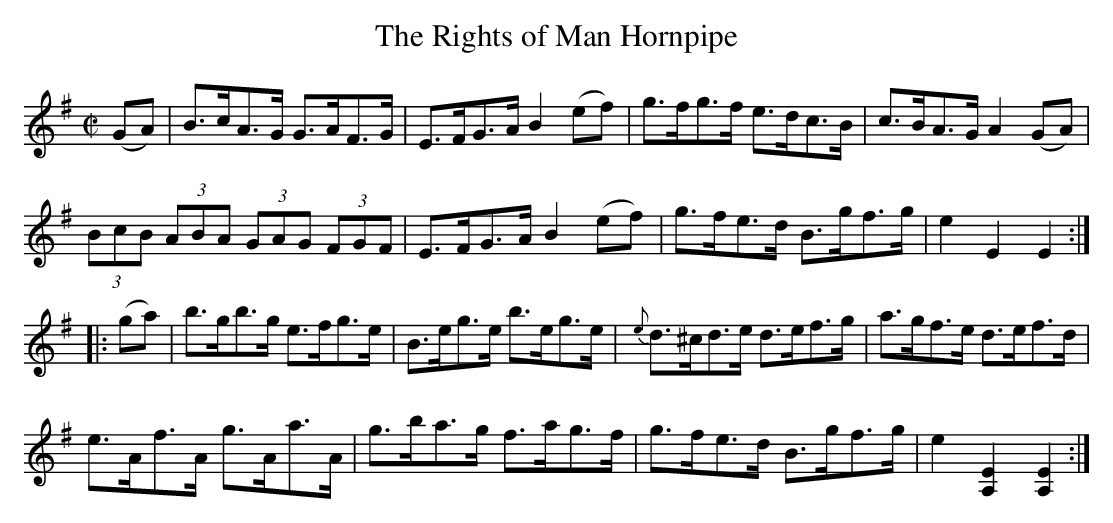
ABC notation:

X:1
T:Rights of Man Hornpipe, The
M:C|
L:1/8
K:Emin
(GA)|B>cA>G G>AF>G|E>FG>A B2 (ef)|g>fg>f e>dc>B|c>BA>G A2 (GA)|
(3BcB (3ABA (3GAG (3FGF|E>FG>A B2 (ef)|g>fe>d B>gf>g|e2E2E2:|
|:(ga)|b>gb>g e>fg>e|B>eg>e b>eg>e|{e}d>^cd>e d>ef>g|a>gf>e d>ef>d|
e>Af>A g>Aa>A|g>ba>g f>ag>f|g>fe>d B>gf>g|e2 [A,2E2][A,2E2]:|]
